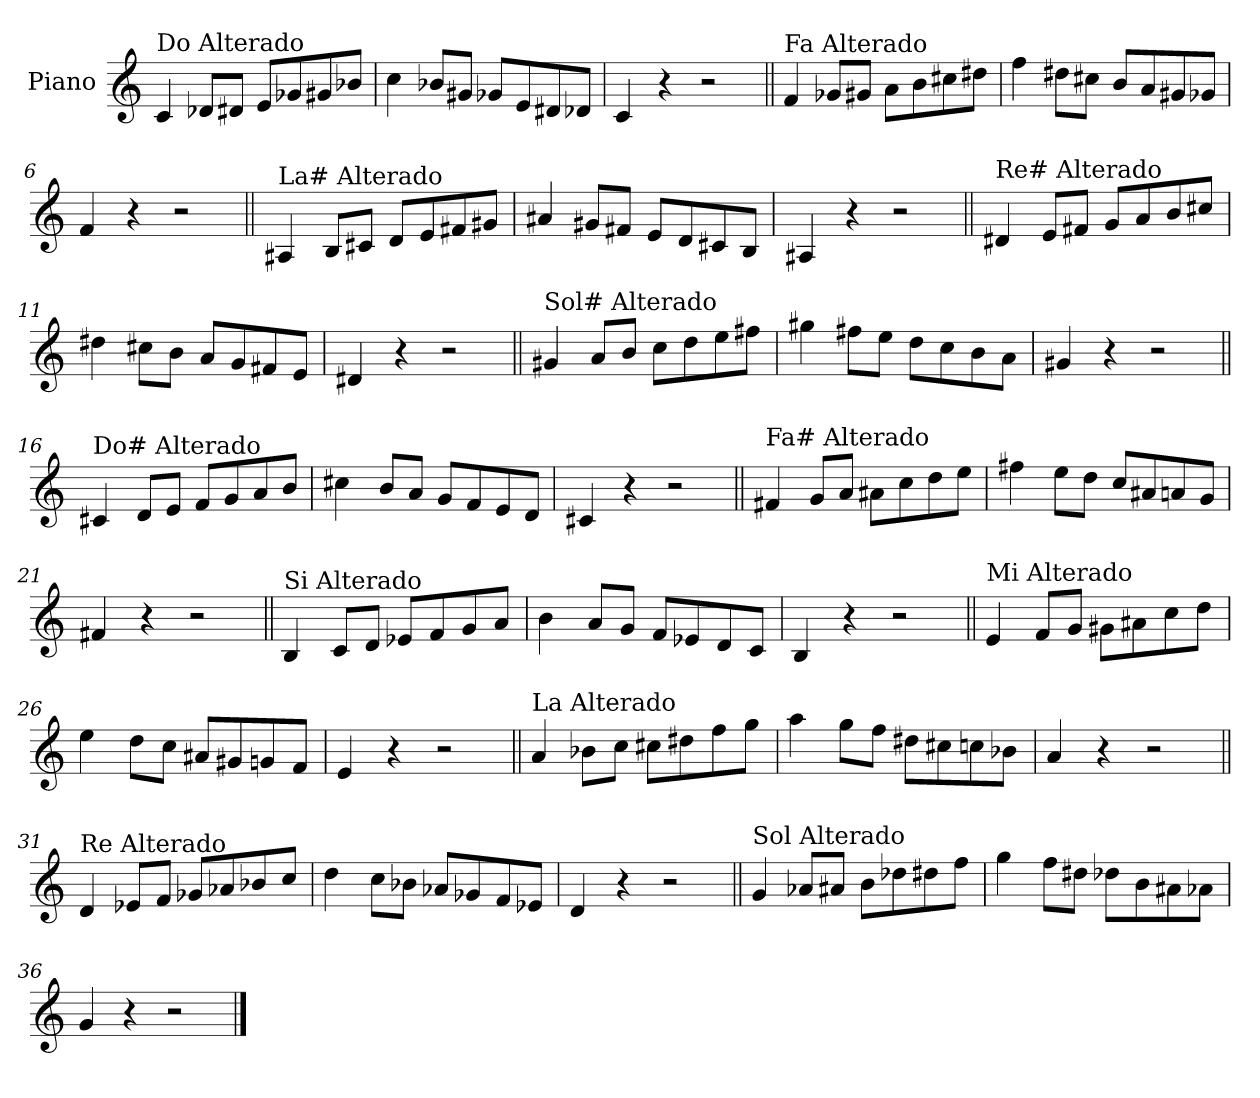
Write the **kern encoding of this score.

**kern
*part1
*staff1
*I"Piano
*I'Pno.
*clefG2
*k[]
=1
!LO:TX:a:t=Do Alterado
4c/
8d-X/L
8d#X/J
8e/L
8g-X/
8g#X/
8b-X/J
=2
4cc\
8b-X/L
8g#X/J
8g-X/L
8e/
8d#X/
8d-X/J
=3
4c/
4r
2r
=4||
!LO:TX:a:t=Fa Alterado
4f/
8g-X/L
8g#X/J
8a\L
8b\
8cc#X\
8dd#X\J
=5
4ff\
8dd#X\L
8cc#X\J
8b/L
8a/
8g#X/
8g-X/J
=6
4f/
4r
2r
!!LO:LB:g=z
=7||
!LO:TX:a:t=La# Alterado
4A#X/
8B/L
8c#X/J
8d/L
8e/
8f#X/
8g#X/J
=8
4a#X/
8g#X/L
8f#X/J
8e/L
8d/
8c#X/
8B/J
=9
4A#X/
4r
2r
=10||
!LO:TX:a:t=Re# Alterado
4d#X/
8e/L
8f#X/J
8g/L
8a/
8b/
8cc#X/J
=11
4dd#X\
8cc#X\L
8b\J
8a/L
8g/
8f#X/
8e/J
=12
4d#X/
4r
2r
!!LO:LB:g=z
=13||
!LO:TX:a:t=Sol# Alterado
4g#X/
8a/L
8b/J
8cc\L
8dd\
8ee\
8ff#X\J
=14
4gg#X\
8ff#X\L
8ee\J
8dd\L
8cc\
8b\
8a\J
=15
4g#X/
4r
2r
=16||
!LO:TX:a:t=Do# Alterado
4c#X/
8d/L
8e/J
8f/L
8g/
8a/
8b/J
=17
4cc#X\
8b/L
8a/J
8g/L
8f/
8e/
8d/J
=18
4c#X/
4r
2r
!!LO:LB:g=z
=19||
!LO:TX:a:t=Fa# Alterado
4f#X/
8g/L
8a/J
8a#X\L
8cc\
8dd\
8ee\J
=20
4ff#X\
8ee\L
8dd\J
8cc/L
8a#X/
8an/
8g/J
=21
4f#X/
4r
2r
=22||
!LO:TX:a:t=Si Alterado
4B/
8c/L
8d/J
8e-X/L
8f/
8g/
8a/J
=23
4b\
8a/L
8g/J
8f/L
8e-X/
8d/
8c/J
=24
4B/
4r
2r
!!LO:LB:g=z
=25||
!LO:TX:a:t=Mi Alterado
4e/
8f/L
8g/J
8g#X\L
8a#X\
8cc\
8dd\J
=26
4ee\
8dd\L
8cc\J
8a#X/L
8g#X/
8gn/
8f/J
=27
4e/
4r
2r
=28||
!LO:TX:a:t=La Alterado
4a/
8b-X\L
8cc\J
8cc#X\L
8dd#X\
8ff\
8gg\J
=29
4aa\
8gg\L
8ff\J
8dd#X\L
8cc#X\
8ccn\
8b-X\J
=30
4a/
4r
2r
!!LO:LB:g=z
=31||
!LO:TX:a:t=Re Alterado
4d/
8e-X/L
8f/J
8g-X/L
8a-X/
8b-X/
8cc/J
=32
4dd\
8cc\L
8b-X\J
8a-X/L
8g-X/
8f/
8e-X/J
=33
4d/
4r
2r
=34||
!LO:TX:a:t=Sol Alterado
4g/
8a-X/L
8a#X/J
8b\L
8dd-X\
8dd#X\
8ff\J
=35
4gg\
8ff\L
8dd#X\J
8dd-X\L
8b\
8a#X\
8a-X\J
=36
4g/
4r
2r
==
*-
